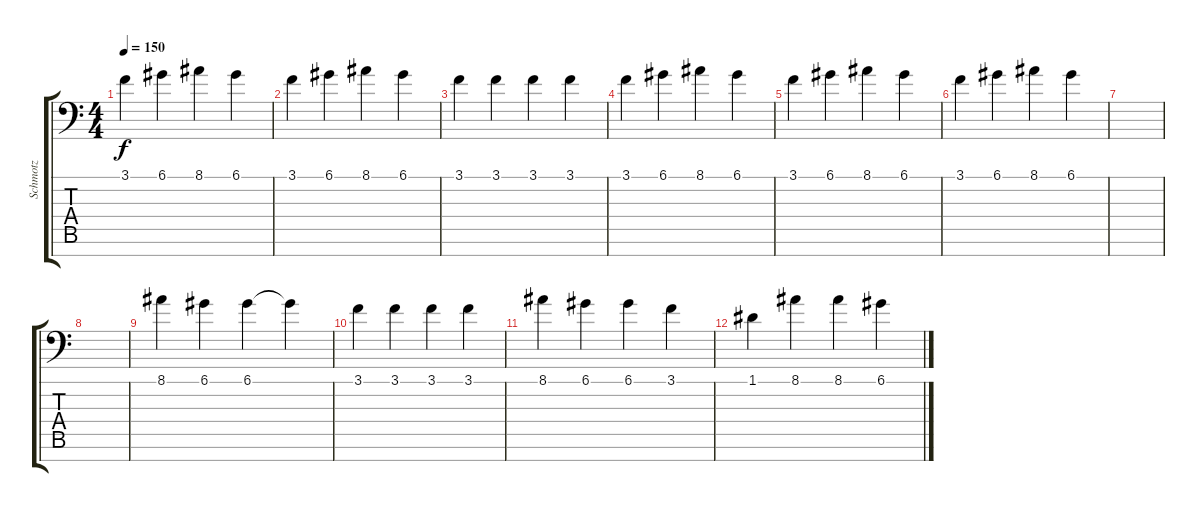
\track ("Schmotz" "Schmotz") {instrument acousticgrandpiano}
\staff {score tabs}
\tuning (D4 A3 F3 C3 G2 D2 A1) {hide}
\ts (4 4)
\tempo 150
\clef f4
\ks c
3.1.4{dy f} 6.1.4 8.1.4 6.1.4 |
3.1.4 6.1.4 8.1.4 6.1.4 |
3.1.4 3.1.4 3.1.4 3.1.4 |
3.1.4 6.1.4 8.1.4 6.1.4 |
3.1.4 6.1.4 8.1.4 6.1.4 |
3.1.4 6.1.4 8.1.4 6.1.4 |
|
|
8.1.4 6.1.4 6.1.4 6.1{t}.4 |
3.1.4 3.1.4 3.1.4 3.1.4 |
8.1.4 6.1.4 6.1.4 3.1.4 |
1.1.4 8.1.4 8.1.4 6.1.4
